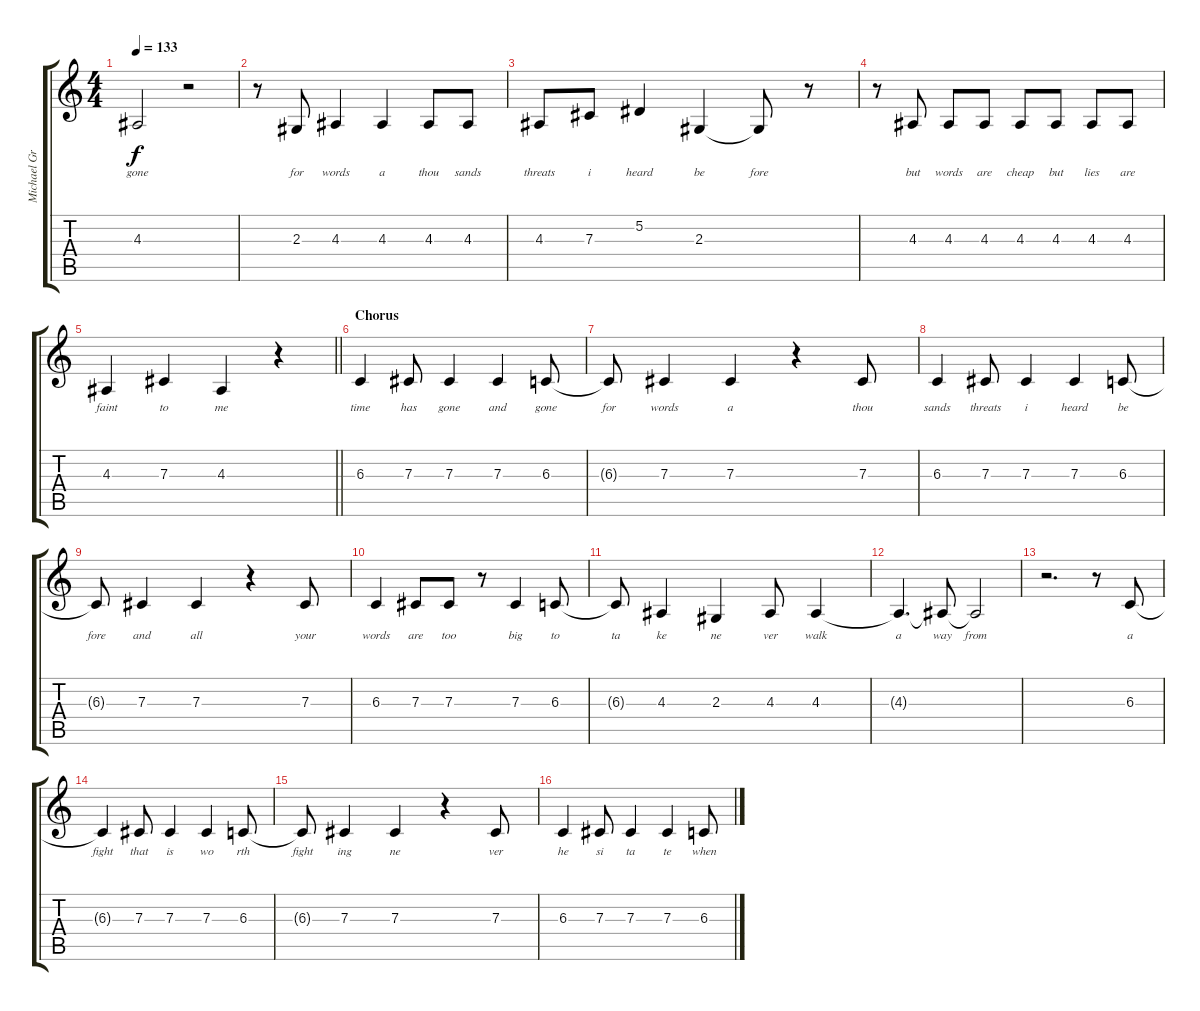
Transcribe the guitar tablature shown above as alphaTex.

\track ("Michael Grant (Lead Vocal)" "Michael Gr") {instrument tenorsax}
\staff {score tabs}
\tuning (Eb4 Bb3 Gb3 Db3 Ab2 Eb2) {hide}
\ts (4 4)
\tempo 133
\clef g2
\ks c
4.3{t}.2{lyrics (0 "gone") lyrics (1 "") lyrics (2 "") lyrics (3 "") lyrics (4 "") dy f} r.2 |
r.8 2.3.8{lyrics (0 "for") lyrics (1 "") lyrics (2 "") lyrics (3 "") lyrics (4 "")} 4.3.4{lyrics (0 "words") lyrics (1 "") lyrics (2 "") lyrics (3 "") lyrics (4 "")} 4.3.4{lyrics (0 "a") lyrics (1 "") lyrics (2 "") lyrics (3 "") lyrics (4 "")} 4.3.8{lyrics (0 "thou") lyrics (1 "") lyrics (2 "") lyrics (3 "") lyrics (4 "")} 4.3.8{lyrics (0 "sands") lyrics (1 "") lyrics (2 "") lyrics (3 "") lyrics (4 "")} |
4.3.8{lyrics (0 "threats") lyrics (1 "") lyrics (2 "") lyrics (3 "") lyrics (4 "")} 7.3.8{lyrics (0 "i") lyrics (1 "") lyrics (2 "") lyrics (3 "") lyrics (4 "")} 5.2.4{lyrics (0 "heard") lyrics (1 "") lyrics (2 "") lyrics (3 "") lyrics (4 "")} 2.3.4{lyrics (0 "be") lyrics (1 "") lyrics (2 "") lyrics (3 "") lyrics (4 "")} 2.3{t}.8{lyrics (0 "fore") lyrics (1 "") lyrics (2 "") lyrics (3 "") lyrics (4 "")} r.8 |
r.8 4.3.8{lyrics (0 "but") lyrics (1 "") lyrics (2 "") lyrics (3 "") lyrics (4 "")} 4.3.8{lyrics (0 "words") lyrics (1 "") lyrics (2 "") lyrics (3 "") lyrics (4 "")} 4.3.8{lyrics (0 "are") lyrics (1 "") lyrics (2 "") lyrics (3 "") lyrics (4 "")} 4.3.8{lyrics (0 "cheap") lyrics (1 "") lyrics (2 "") lyrics (3 "") lyrics (4 "")} 4.3.8{lyrics (0 "but") lyrics (1 "") lyrics (2 "") lyrics (3 "") lyrics (4 "")} 4.3.8{lyrics (0 "lies") lyrics (1 "") lyrics (2 "") lyrics (3 "") lyrics (4 "")} 4.3.8{lyrics (0 "are") lyrics (1 "") lyrics (2 "") lyrics (3 "") lyrics (4 "")} |
\barLineRight lightlight
4.3.4{lyrics (0 "faint") lyrics (1 "") lyrics (2 "") lyrics (3 "") lyrics (4 "")} 7.3.4{lyrics (0 "to") lyrics (1 "") lyrics (2 "") lyrics (3 "") lyrics (4 "")} 4.3.4{lyrics (0 "me") lyrics (1 "") lyrics (2 "") lyrics (3 "") lyrics (4 "")} r.4 |
\section ("" "Chorus")
6.3.4{lyrics (0 "time") lyrics (1 "") lyrics (2 "") lyrics (3 "") lyrics (4 "")} 7.3.8{lyrics (0 "has") lyrics (1 "") lyrics (2 "") lyrics (3 "") lyrics (4 "")} 7.3.4{lyrics (0 "gone") lyrics (1 "") lyrics (2 "") lyrics (3 "") lyrics (4 "")} 7.3.4{lyrics (0 "and") lyrics (1 "") lyrics (2 "") lyrics (3 "") lyrics (4 "")} 6.3.8{lyrics (0 "gone") lyrics (1 "") lyrics (2 "") lyrics (3 "") lyrics (4 "")} |
6.3{t}.8{lyrics (0 "for") lyrics (1 "") lyrics (2 "") lyrics (3 "") lyrics (4 "")} 7.3.4{lyrics (0 "words") lyrics (1 "") lyrics (2 "") lyrics (3 "") lyrics (4 "")} 7.3.4{lyrics (0 "a") lyrics (1 "") lyrics (2 "") lyrics (3 "") lyrics (4 "")} r.4 7.3.8{lyrics (0 "thou") lyrics (1 "") lyrics (2 "") lyrics (3 "") lyrics (4 "")} |
6.3.4{lyrics (0 "sands") lyrics (1 "") lyrics (2 "") lyrics (3 "") lyrics (4 "")} 7.3.8{lyrics (0 "threats") lyrics (1 "") lyrics (2 "") lyrics (3 "") lyrics (4 "")} 7.3.4{lyrics (0 "i") lyrics (1 "") lyrics (2 "") lyrics (3 "") lyrics (4 "")} 7.3.4{lyrics (0 "heard") lyrics (1 "") lyrics (2 "") lyrics (3 "") lyrics (4 "")} 6.3.8{lyrics (0 "be") lyrics (1 "") lyrics (2 "") lyrics (3 "") lyrics (4 "")} |
6.3{t}.8{lyrics (0 "fore") lyrics (1 "") lyrics (2 "") lyrics (3 "") lyrics (4 "")} 7.3.4{lyrics (0 "and") lyrics (1 "") lyrics (2 "") lyrics (3 "") lyrics (4 "")} 7.3.4{lyrics (0 "all") lyrics (1 "") lyrics (2 "") lyrics (3 "") lyrics (4 "")} r.4 7.3.8{lyrics (0 "your") lyrics (1 "") lyrics (2 "") lyrics (3 "") lyrics (4 "")} |
6.3.4{lyrics (0 "words") lyrics (1 "") lyrics (2 "") lyrics (3 "") lyrics (4 "")} 7.3.8{lyrics (0 "are") lyrics (1 "") lyrics (2 "") lyrics (3 "") lyrics (4 "")} 7.3.8{lyrics (0 "too") lyrics (1 "") lyrics (2 "") lyrics (3 "") lyrics (4 "")} r.8 7.3.4{lyrics (0 "big") lyrics (1 "") lyrics (2 "") lyrics (3 "") lyrics (4 "")} 6.3.8{lyrics (0 "to") lyrics (1 "") lyrics (2 "") lyrics (3 "") lyrics (4 "")} |
6.3{t}.8{lyrics (0 "ta") lyrics (1 "") lyrics (2 "") lyrics (3 "") lyrics (4 "")} 4.3.4{lyrics (0 "ke") lyrics (1 "") lyrics (2 "") lyrics (3 "") lyrics (4 "")} 2.3.4{lyrics (0 "ne") lyrics (1 "") lyrics (2 "") lyrics (3 "") lyrics (4 "")} 4.3.8{lyrics (0 "ver") lyrics (1 "") lyrics (2 "") lyrics (3 "") lyrics (4 "")} 4.3.4{lyrics (0 "walk") lyrics (1 "") lyrics (2 "") lyrics (3 "") lyrics (4 "")} |
4.3{t}.4{d lyrics (0 "a") lyrics (1 "") lyrics (2 "") lyrics (3 "") lyrics (4 "")} 4.3{t}.8{lyrics (0 "way") lyrics (1 "") lyrics (2 "") lyrics (3 "") lyrics (4 "")} 4.3{t}.2{lyrics (0 "from") lyrics (1 "") lyrics (2 "") lyrics (3 "") lyrics (4 "")} |
r.2{d} r.8 6.3.8{lyrics (0 "a") lyrics (1 "") lyrics (2 "") lyrics (3 "") lyrics (4 "")} |
6.3{t}.4{lyrics (0 "fight") lyrics (1 "") lyrics (2 "") lyrics (3 "") lyrics (4 "")} 7.3.8{lyrics (0 "that") lyrics (1 "") lyrics (2 "") lyrics (3 "") lyrics (4 "")} 7.3.4{lyrics (0 "is") lyrics (1 "") lyrics (2 "") lyrics (3 "") lyrics (4 "")} 7.3.4{lyrics (0 "wo") lyrics (1 "") lyrics (2 "") lyrics (3 "") lyrics (4 "")} 6.3.8{lyrics (0 "rth") lyrics (1 "") lyrics (2 "") lyrics (3 "") lyrics (4 "")} |
6.3{t}.8{lyrics (0 "fight") lyrics (1 "") lyrics (2 "") lyrics (3 "") lyrics (4 "")} 7.3.4{lyrics (0 "ing") lyrics (1 "") lyrics (2 "") lyrics (3 "") lyrics (4 "")} 7.3.4{lyrics (0 "ne") lyrics (1 "") lyrics (2 "") lyrics (3 "") lyrics (4 "")} r.4 7.3.8{lyrics (0 "ver") lyrics (1 "") lyrics (2 "") lyrics (3 "") lyrics (4 "")} |
6.3.4{lyrics (0 "he") lyrics (1 "") lyrics (2 "") lyrics (3 "") lyrics (4 "")} 7.3.8{lyrics (0 "si") lyrics (1 "") lyrics (2 "") lyrics (3 "") lyrics (4 "")} 7.3.4{lyrics (0 "ta") lyrics (1 "") lyrics (2 "") lyrics (3 "") lyrics (4 "")} 7.3.4{lyrics (0 "te") lyrics (1 "") lyrics (2 "") lyrics (3 "") lyrics (4 "")} 6.3.8{lyrics (0 "when") lyrics (1 "") lyrics (2 "") lyrics (3 "") lyrics (4 "")}
